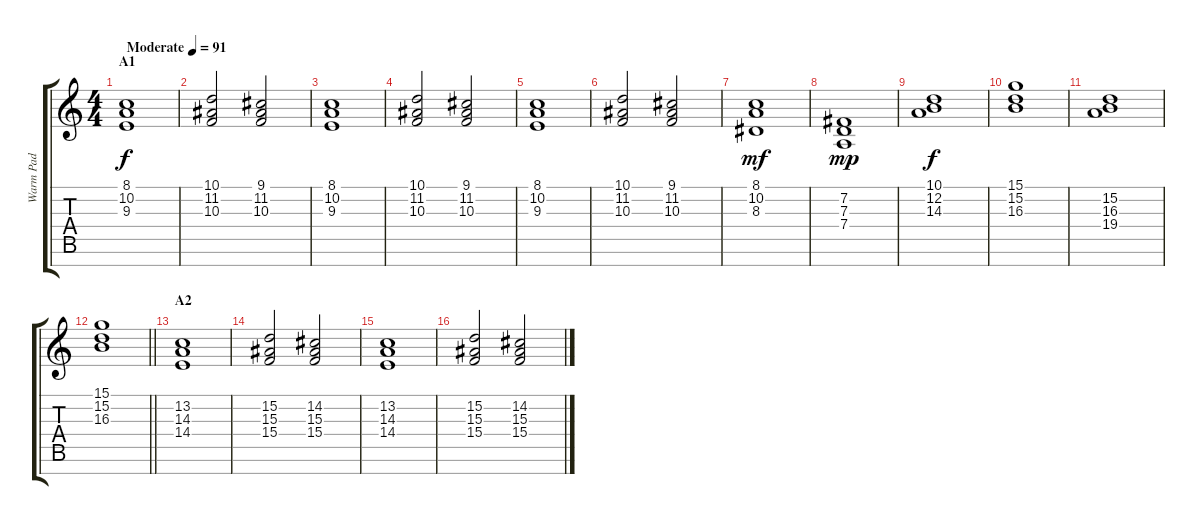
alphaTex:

\track ("Warm Pad" "Warm Pad") {instrument pad2warm}
\staff {score tabs}
\tuning (E4 B3 G3 D3 A2 E2 B1) {hide}
\ts (4 4)
\section ("" "A1")
\tempo (91 "Moderate")
\clef g2
\ks c
(8.1 10.2 9.3).1{dy f instrument pad2warm} |
(10.1 11.2 10.3).2 (9.1 11.2 10.3).2 |
(8.1 10.2 9.3).1 |
(10.1 11.2 10.3).2 (9.1 11.2 10.3).2 |
(8.1 10.2 9.3).1 |
(10.1 11.2 10.3).2 (9.1 11.2 10.3).2 |
(8.1 10.2 8.3).1{dy mf} |
(7.2 7.3 7.4).1{dy mp} |
(10.1 12.2 14.3).1{dy f} |
(15.1 15.2 16.3).1 |
(15.2 16.3 19.4).1 |
\barLineRight lightlight
(15.1 15.2 16.3).1 |
\section ("" "A2")
(13.2 14.3 14.4).1 |
(15.2 15.3 15.4).2 (14.2 15.3 15.4).2 |
(13.2 14.3 14.4).1 |
(15.2 15.3 15.4).2 (14.2 15.3 15.4).2
